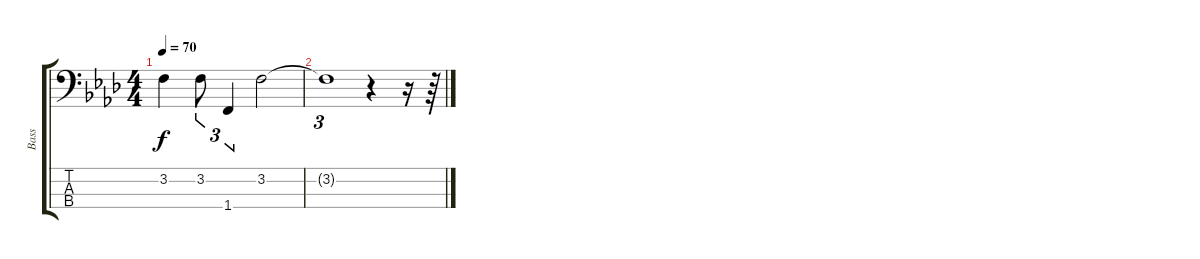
\track ("Bass" "Bass") {instrument electricbassfinger}
\staff {score tabs}
\tuning (G2 D2 A1 E1) {hide}
\ts (4 4)
\tempo 70
\clef f4
\ks fminor
3.2.4{dy f} 3.2.8{tu (3 2)} 1.4.4{tu (3 2)} 3.2.2 |
3.2{t}.1{tu (3 2)} r.4 r.16 r.64
